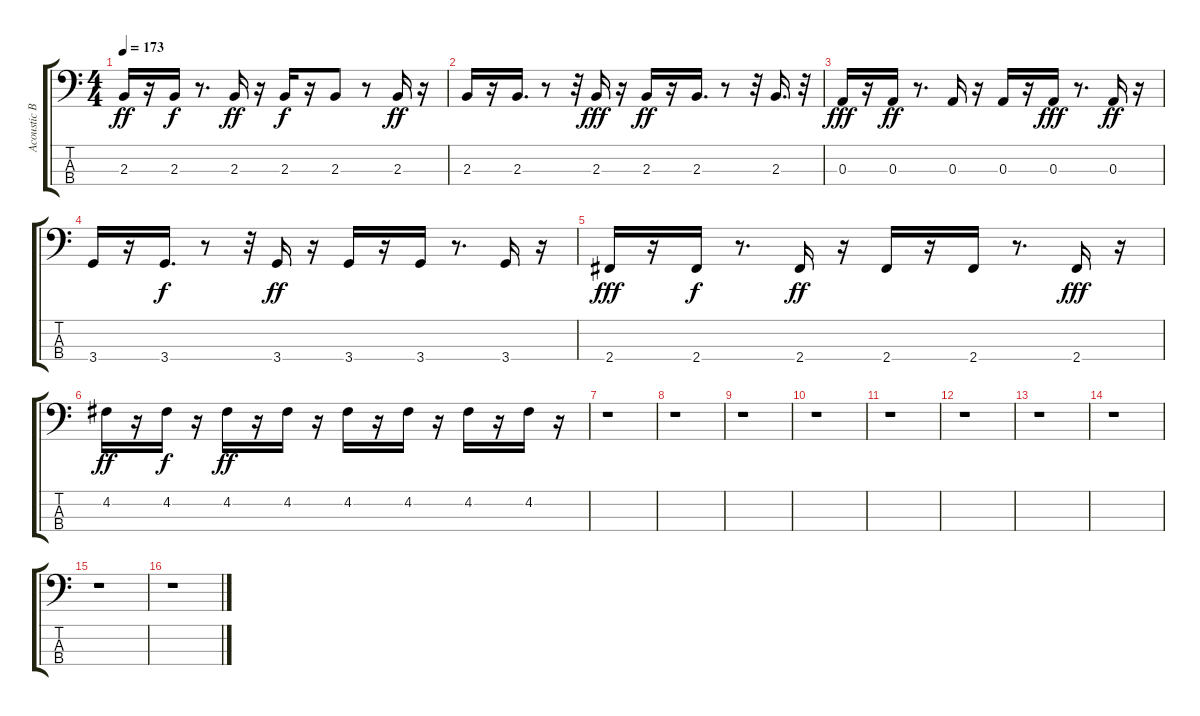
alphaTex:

\track ("Acoustic Bass intro and Bass finger" "Acoustic B") {instrument acousticbass}
\staff {score tabs}
\tuning (G2 D2 A1 E1) {hide}
\ts (4 4)
\tempo 173
\clef f4
\ks c
2.3.16{dy ff} r.16 2.3.16{dy f} r.8{d} 2.3.16{dy ff} r.16 2.3.16{dy f} r.16 2.3.8 r.8 2.3.16{dy ff} r.16 |
2.3.16 r.16 2.3.16{d} r.8 r.32 2.3.16{dy fff} r.16 2.3.16{dy ff} r.16 2.3.16{d} r.8 r.32 2.3.16{d} r.32 |
0.3.16{dy fff} r.16 0.3.16{dy ff} r.8{d} 0.3.16 r.16 0.3.16 r.16 0.3.16{dy fff} r.8{d} 0.3.16{dy ff} r.16 |
3.4.16 r.16 3.4.16{d dy f} r.8 r.32 3.4.16{dy ff} r.16 3.4.16 r.16 3.4.16 r.8{d} 3.4.16 r.16 |
2.4.16{dy fff} r.16 2.4.16{dy f} r.8{d} 2.4.16{dy ff} r.16 2.4.16 r.16 2.4.16 r.8{d} 2.4.16{dy fff} r.16 |
4.2.16{dy ff} r.16 4.2.16{dy f} r.16 4.2.16{dy ff} r.16 4.2.16 r.16 4.2.16 r.16 4.2.16 r.16 4.2.16 r.16 4.2.16 r.16 |
r.1 |
r.1 |
r.1 |
r.1 |
r.1 |
r.1 |
r.1 |
r.1 |
r.1 |
r.1
